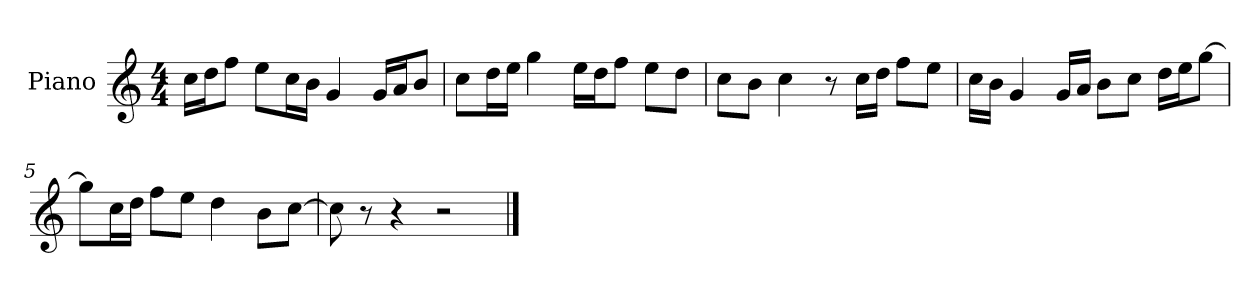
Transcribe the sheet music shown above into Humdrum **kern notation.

**kern
*part1
*staff1
*I"Piano
*I'P-no
*clefG2
*k[]
*M4/4
*MM90
=1
16cc\LL
16dd\J
8ff\J
8ee\L
16cc\L
16b\JJ
4g/
16g/LL
16a/J
8b/J
=2
8cc\L
16dd\L
16ee\JJ
4gg\
16ee\LL
16dd\J
8ff\J
8ee\L
8dd\J
=3
8cc\L
8b\J
4cc\
8r
16cc\LL
16dd\JJ
8ff\L
8ee\J
=4
16cc\LL
16b\JJ
4g/
16g/LL
16a/JJ
8b\L
8cc\J
16dd\LL
16ee\J
[8gg\J
!!LO:LB:g=z
=5
8gg\L]
16cc\L
16dd\JJ
8ff\L
8ee\J
4dd\
8b\L
[8cc\J
=6
8cc\]
8r
4r
2r
==
*-
